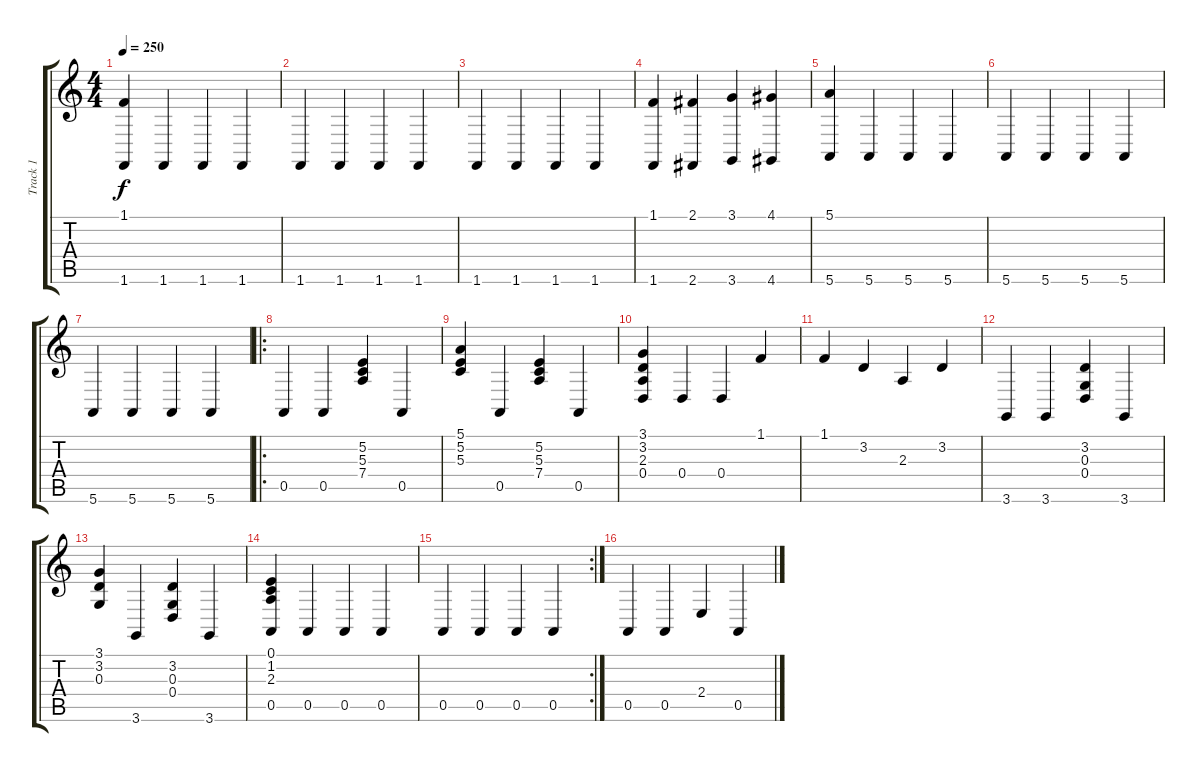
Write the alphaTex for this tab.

\track ("Track 1" "Track 1") {instrument churchorgan}
\staff {score tabs}
\tuning (E4 B3 G3 D3 A2 E2) {hide}
\ts (4 4)
\tempo 250
\clef g2
\ks c
(1.1 1.6).4{dy f} 1.6.4 1.6.4 1.6.4 |
1.6.4 1.6.4 1.6.4 1.6.4 |
1.6.4 1.6.4 1.6.4 1.6.4 |
(1.1 1.6).4 (2.1 2.6).4 (3.1 3.6).4 (4.1 4.6).4 |
(5.1 5.6).4 5.6.4 5.6.4 5.6.4 |
5.6.4 5.6.4 5.6.4 5.6.4 |
5.6.4 5.6.4 5.6.4 5.6.4 |
\ro
0.5.4 0.5.4 (5.2 5.3 7.4).4 0.5.4 |
(5.1 5.2 5.3).4 0.5.4 (5.2 5.3 7.4).4 0.5.4 |
(3.1 3.2 2.3 0.4).4 0.4.4 0.4.4 1.1.4 |
1.1.4 3.2.4 2.3.4 3.2.4 |
3.6.4 3.6.4 (3.2 0.3 0.4).4 3.6.4 |
(3.1 3.2 0.3).4 3.6.4 (3.2 0.3 0.4).4 3.6.4 |
(0.1 1.2 2.3 0.5).4 0.5.4 0.5.4 0.5.4 |
\rc 2
0.5.4 0.5.4 0.5.4 0.5.4 |
0.5.4 0.5.4 2.4.4 0.5.4
